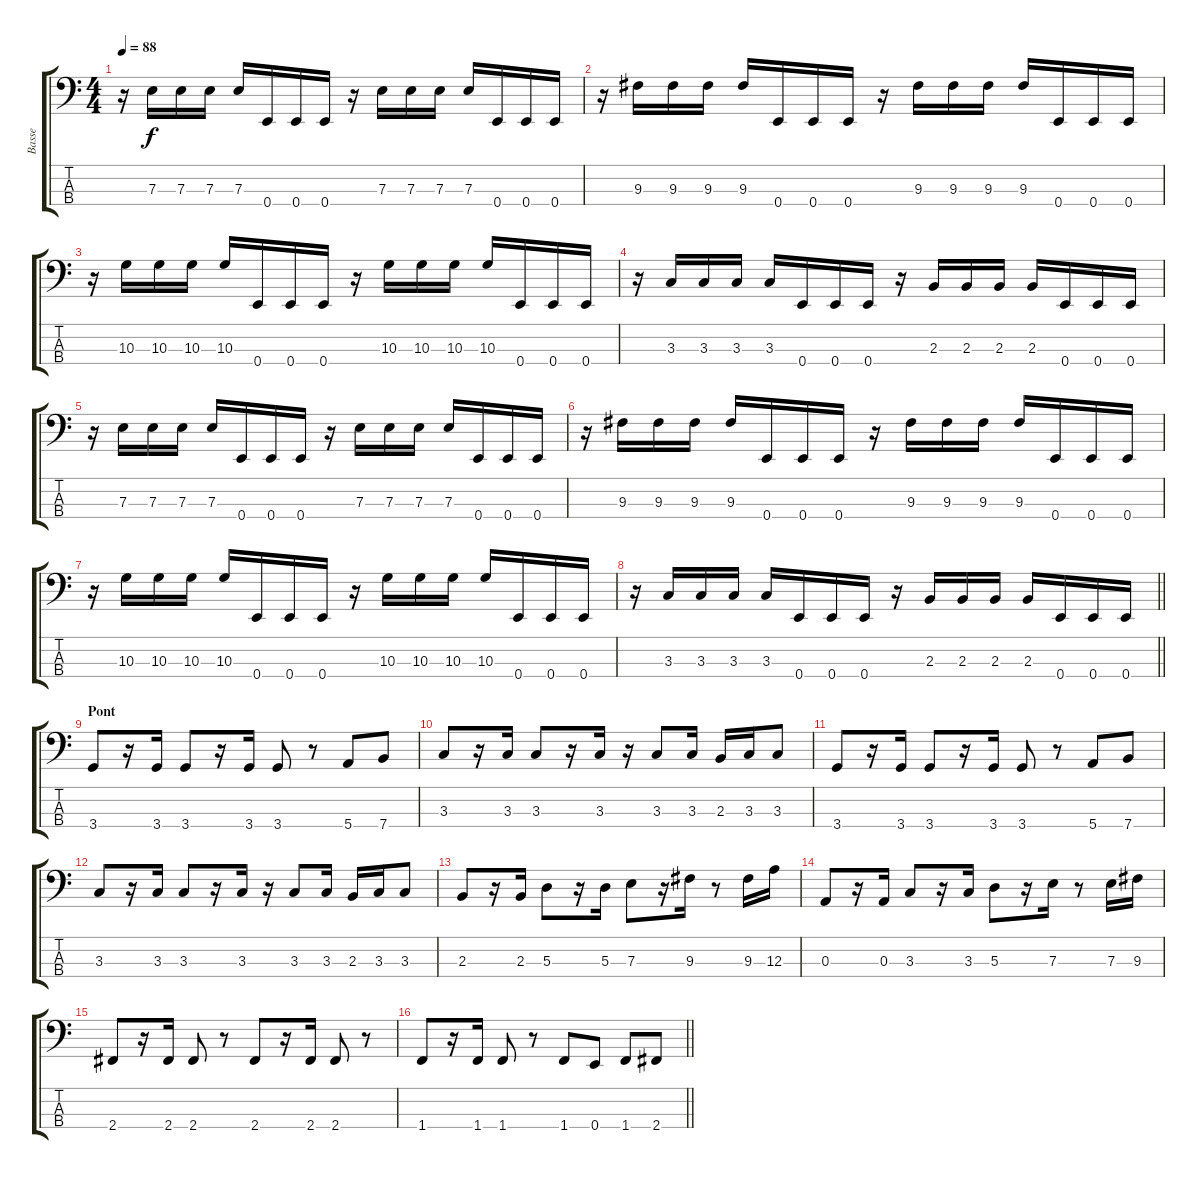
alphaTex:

\track ("Basse" "Basse") {instrument electricbassfinger}
\staff {score tabs}
\tuning (G2 D2 A1 E1) {hide}
\ts (4 4)
\tempo 88
\clef f4
\ks c
r.16{dy f} 7.3.16 7.3.16 7.3.16 7.3.16 0.4.16 0.4.16 0.4.16 r.16 7.3.16 7.3.16 7.3.16 7.3.16 0.4.16 0.4.16 0.4.16 |
r.16 9.3.16 9.3.16 9.3.16 9.3.16 0.4.16 0.4.16 0.4.16 r.16 9.3.16 9.3.16 9.3.16 9.3.16 0.4.16 0.4.16 0.4.16 |
r.16 10.3.16 10.3.16 10.3.16 10.3.16 0.4.16 0.4.16 0.4.16 r.16 10.3.16 10.3.16 10.3.16 10.3.16 0.4.16 0.4.16 0.4.16 |
r.16 3.3.16 3.3.16 3.3.16 3.3.16 0.4.16 0.4.16 0.4.16 r.16 2.3.16 2.3.16 2.3.16 2.3.16 0.4.16 0.4.16 0.4.16 |
r.16 7.3.16 7.3.16 7.3.16 7.3.16 0.4.16 0.4.16 0.4.16 r.16 7.3.16 7.3.16 7.3.16 7.3.16 0.4.16 0.4.16 0.4.16 |
r.16 9.3.16 9.3.16 9.3.16 9.3.16 0.4.16 0.4.16 0.4.16 r.16 9.3.16 9.3.16 9.3.16 9.3.16 0.4.16 0.4.16 0.4.16 |
r.16 10.3.16 10.3.16 10.3.16 10.3.16 0.4.16 0.4.16 0.4.16 r.16 10.3.16 10.3.16 10.3.16 10.3.16 0.4.16 0.4.16 0.4.16 |
\barLineRight lightlight
r.16 3.3.16 3.3.16 3.3.16 3.3.16 0.4.16 0.4.16 0.4.16 r.16 2.3.16 2.3.16 2.3.16 2.3.16 0.4.16 0.4.16 0.4.16 |
\section ("" "Pont")
3.4.8 r.16 3.4.16 3.4.8 r.16 3.4.16 3.4.8 r.8 5.4.8 7.4.8 |
3.3.8 r.16 3.3.16 3.3.8 r.16 3.3.16 r.16 3.3.8 3.3.16 2.3.16 3.3.16 3.3.8 |
3.4.8 r.16 3.4.16 3.4.8 r.16 3.4.16 3.4.8 r.8 5.4.8 7.4.8 |
3.3.8 r.16 3.3.16 3.3.8 r.16 3.3.16 r.16 3.3.8 3.3.16 2.3.16 3.3.16 3.3.8 |
2.3.8 r.16 2.3.16 5.3.8 r.16 5.3.16 7.3.8 r.16 9.3.16 r.8 9.3.16 12.3.16 |
0.3.8 r.16 0.3.16 3.3.8 r.16 3.3.16 5.3.8 r.16 7.3.16 r.8 7.3.16 9.3.16 |
2.4.8 r.16 2.4.16 2.4.8 r.8 2.4.8 r.16 2.4.16 2.4.8 r.8 |
\barLineRight lightlight
1.4.8 r.16 1.4.16 1.4.8 r.8 1.4.8 0.4.8 1.4.8 2.4.8
